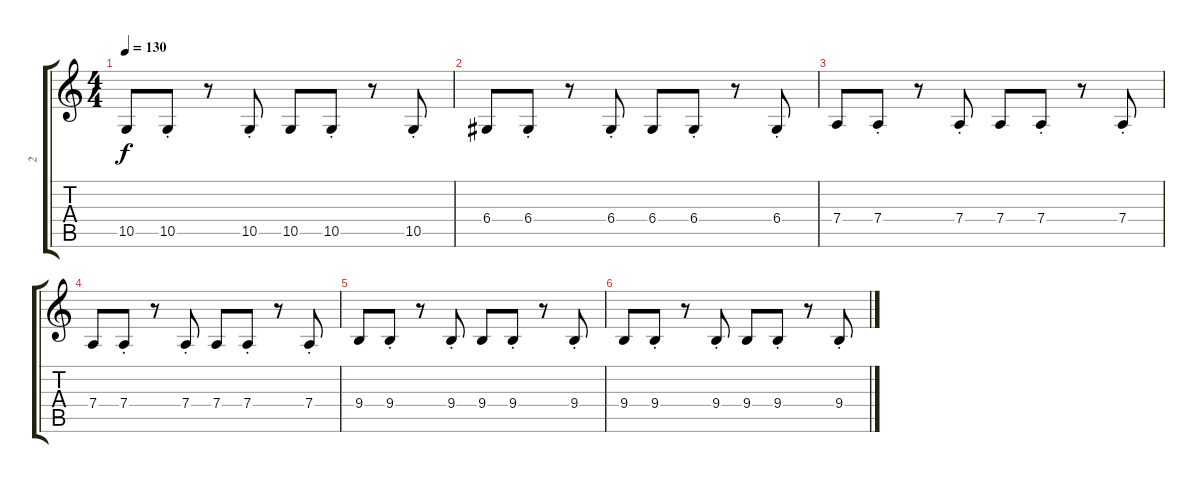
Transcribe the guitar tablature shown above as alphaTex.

\track ("2" "2") {instrument trombone}
\staff {score tabs}
\tuning (E4 B3 G3 D3 A2 E2) {hide}
\ts (4 4)
\tempo 130
\clef g2
\ks c
10.5.8{dy f} 10.5{st}.8 r.8 10.5{st}.8 10.5.8 10.5{st}.8 r.8 10.5{st}.8 |
6.4.8 6.4{st}.8 r.8 6.4{st}.8 6.4.8 6.4{st}.8 r.8 6.4{st}.8 |
7.4.8{volume 0} 7.4{st}.8 r.8 7.4{st}.8 7.4.8 7.4{st}.8 r.8 7.4{st}.8 |
7.4.8 7.4{st}.8 r.8 7.4{st}.8 7.4.8 7.4{st}.8 r.8 7.4{st}.8 |
9.4.8 9.4{st}.8 r.8 9.4{st}.8 9.4.8 9.4{st}.8 r.8 9.4{st}.8 |
9.4.8 9.4{st}.8 r.8 9.4{st}.8 9.4.8 9.4{st}.8 r.8 9.4{st}.8
